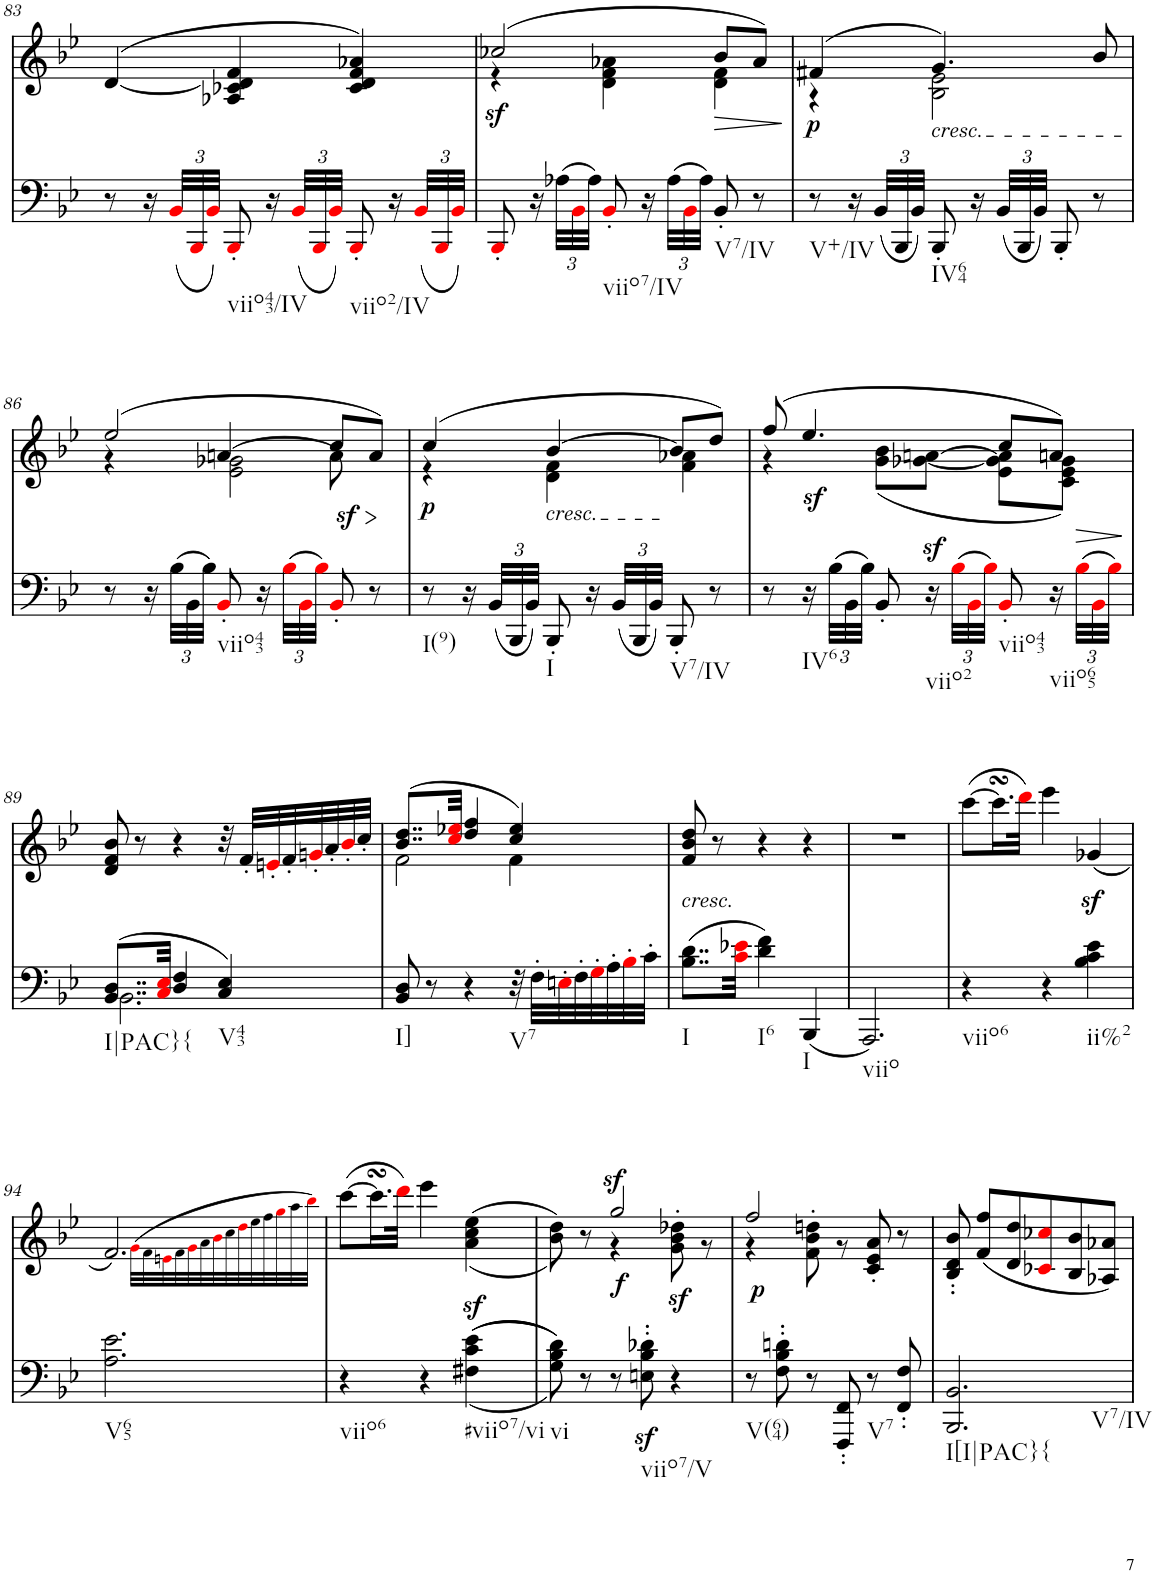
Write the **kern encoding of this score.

**kern	**dynam	**kern	**text	**dynam
*part2	*part2	*part1	*part1	*part1
*staff2	*staff2	*staff1	*staff1	*staff1
*I"Piano	*	*I"Piano	*	*
*I'Pno	*	*I'Pno	*	*
!!LO:PB:g=z
*clefF4	*	*clefG2	*	*
*k[b-e-]	*	*k[b-e-]	*	*
*B-:	*	*B-:	*	*
*M3/4	*	*M3/4	*	*
=83	=83	=83	=83	=83
8r	.	(>[4d/	.	.
16r	.	.	.	.
*Xbrackettup	*	*	*	*
(48BB-i/LLL	.	.	.	.
48BBB-i/	.	.	.	.
48BB-i/JJJ)	.	.	.	.
!LO:TX:b:t=viio43/IV	!	!	!	!
8BBB-'i/	.	4A-X/ 4c-X/ 4d/] 4f/	.	.
16r	.	.	.	.
(48BB-i/LLL	.	.	.	.
48BBB-i/	.	.	.	.
48BB-i/JJJ)	.	.	.	.
!LO:TX:b:t=viio2/IV	!	!	!	!
8BBB-'i/	.	4c-/ 4d/ 4f/ 4a-X/)	.	.
16r	.	.	.	.
(48BB-i/LLL	.	.	.	.
48BBB-i/	.	.	.	.
48BB-i/JJJ)	.	.	.	.
=84	=84	=84	=84	=84
*	*	*^	*	*
!	!	!	!	!LO:LY:b	!LO:DY:b
8BBB-'i/	.	(2cc-X/	4r	>	sf
16r	.	.	.	.	.
(48A-X\LLL	.	.	.	.	.
48BB-i\	.	.	.	.	.
48A-\JJJ)	.	.	.	.	.
!LO:TX:b:t=viio7/IV	!	!	!	!	!
8BB-'i/	.	.	4d\ 4f\ 4a-X\	.	.
16r	.	.	.	.	.
(48A-\LLL	.	.	.	.	.
48BB-i\	.	.	.	.	.
48A-\JJJ)	.	.	.	.	.
!LO:TX:b:t=V7/IV	!	!	!	!	!
!	!	!	!	!	!LO:HP:b
8BB-'/	.	8b-/L	4d\ 4f\	.	>
8r	.	8a-/J)	.	.	.
*	*	*v	*v	*	*
.	.	.	.	]
=85	=85	=85	=85	=85
*	*	*^	*	*
!LO:TX:b:t=V+/IV	!	!	!	!	!
!	!	!	!	!LO:LY:a	!LO:DY:b
8r	.	(4f#X/	4r	p	p
16r	.	.	.	.	.
(48BB-/LLL	.	.	.	.	.
48BBB-/	.	.	.	.	.
48BB-/JJJ)	.	.	.	.	.
!	!	!LO:TX:b:i:t=cresc.	!	!	!
!LO:TX:b:t=IV64	!	!	!	!	!
8BBB-'/	.	4.g/)	2B-\ 2e-\	.	.
16r	.	.	.	.	.
(48BB-/LLL	.	.	.	.	.
48BBB-/	.	.	.	.	.
48BB-/JJJ)	.	.	.	.	.
8BBB-'/	.	.	.	.	.
8r	.	8b-/	.	.	.
!!LO:LB:g=z
=86	=86	=86	=86	=86	=86
*	*	*	*^	*	*
8r	.	(2ee-/	4r	4ryy	.	.
16r	.	.	.	.	.	.
(48B-\LLL	.	.	.	.	.	.
48BB-\	.	.	.	.	.	.
48B-\JJJ)	.	.	.	.	.	.
!LO:TX:b:t=viio43	!	!	!	!	!	!
!	!	!	!	!	!LO:LY:b	!
8BB-'i/	.	.	[4an/	2e-\ 2g-X\	>	.
16r	.	.	.	.	.	.
(48B-i\LLL	.	.	.	.	.	.
48BB-i\	.	.	.	.	.	.
48B-i\JJJ)	.	.	.	.	.	.
!	!	!	!	!	!	!LO:HP:b
!	!	!	!	!	!	!LO:DY:n=1:b
8BB-'i/	.	8cc/L	8a\]	.	.	> sf
8r	.	8a/J)	8ryy	.	.	]
*	*	*	*v	*v	*	*
=87	=87	=87	=87	=87	=87
!LO:TX:b:t=I(9)	!	!	!	!	!
!	!	!	!	!LO:LY:b	!LO:DY:b
8r	.	(4cc/	4r	p	p
16r	.	.	.	.	.
(48BB-/LLL	.	.	.	.	.
48BBB-/	.	.	.	.	.
48BB-/JJJ)	.	.	.	.	.
!	!	!LO:TX:b:i:t=cresc.	!	!	!
!LO:TX:b:t=I	!	!	!	!	!
8BBB-'/	.	[4b-/	4d\ 4f\	.	.
16r	.	.	.	.	.
(48BB-/LLL	.	.	.	.	.
48BBB-/	.	.	.	.	.
48BB-/JJJ)	.	.	.	.	.
!LO:TX:b:t=V7/IV	!	!	!	!	!
8BBB-'/	.	8b-/L]	4f\ 4a-X\	.	.
8r	.	8dd/J)	.	.	.
=88	=88	=88	=88	=88	=88
8r	.	(8ff/	4r	.	.
!LO:TX:b:t=IV6	!	!	!	!	!
!	!	!	!	!	!LO:DY:b
16r	.	4.ee-/	.	.	sf
(48B-\LLL	.	.	.	.	.
48BB-\	.	.	.	.	.
48B-\JJJ)	.	.	.	.	.
8BB-'/	.	.	(8g\ 8b-\L	.	.
!LO:TX:b:t=viio2	!	!	!	!	!
!	!LO:DY:a	!	!	!	!
16r	sf	.	[8g-X\ [>8an\J	.	.
(48B-i\LLL	.	.	.	.	.
48BB-i\	.	.	.	.	.
48B-i\JJJ)	.	.	.	.	.
!LO:TX:b:t=viio43	!	!	!	!	!
8BB-'i/	.	8cc/L	8e-\ 8g-\] 8a\]L	.	.
!LO:TX:b:t=viio65	!	!	!	!	!
16r	.	8an/J)	8c\ 8e-\ 8g-\J)	.	.
!	!LO:HP:b	!	!	!	!
(48B-i\LLL	>	.	.	.	.
48BB-i\	.	.	.	.	.
48B-i\JJJ)	.	.	.	.	.
*	*	*v	*v	*	*
.	]	.	.	.
!!LO:LB:g=z
=89	=89	=89	=89	=89
*^	*	*	*	*
!LO:TX:b:t=I|PAC}{	!	!	!	!	!
(8..BB-/ 8..D/L	2.BB-\	.	8d/ 8f/ 8b-/	.	.
.	.	.	8r	.	.
32Ci/ 32E-i/Jkk	.	.	.	.	.
4D/ 4F/	.	.	4r	.	.
!LO:TX:b:t=V43	!	!	!	!	!
4C/ 4E-/)	.	.	32r	.	.
.	.	.	32f'/LLL	.	.
.	.	.	32en'i/	.	.
.	.	.	32f'/	.	.
.	.	.	32gn'i/	.	.
.	.	.	32a'/	.	.
.	.	.	32b-'i/	.	.
.	.	.	32cc'/JJJ	.	.
*v	*v	*	*	*	*
=90	=90	=90	=90	=90
*	*	*^	*	*
!LO:TX:b:t=I]	!	!	!	!	!
8BB-/ 8D/	.	(8..b-/ 8..dd/L	2f\	.	.
8r	.	.	.	.	.
.	.	32cci/ 32ee-Xi/Jkk	.	.	.
4r	.	4dd/ 4ff/	.	.	.
!LO:TX:b:t=V7	!	!	!	!	!
32r	.	4cc/ 4ee-/)	4f\	.	.
32F'\LLL	.	.	.	.	.
32En'i\	.	.	.	.	.
32F'\	.	.	.	.	.
32G'i\	.	.	.	.	.
32A'\	.	.	.	.	.
32B-'i\	.	.	.	.	.
32c'\JJJ	.	.	.	.	.
*	*	*v	*v	*	*
=91	=91	=91	=91	=91
!	!	!LO:TX:b:i:t=cresc.	!	!
!LO:TX:b:t=I	!	!	!	!
(8..B-\ 8..d\L	.	8f/ 8b-/ 8dd/	.	.
.	.	8r	.	.
32ci\ 32e-Xi\Jkk	.	.	.	.
!LO:TX:b:t=I6	!	!	!	!
4d\ 4f\)	.	4r	.	.
!LO:TX:b:t=I	!	!	!	!
(4BBB-/	.	4r	.	.
=92	=92	=92	=92	=92
!LO:TX:b:t=viio	!	!	!	!
2.AAA/)	.	2.r	.	.
=93	=93	=93	=93	=93
!LO:TX:b:t=viio6	!	!	!	!
4r	.	([8ccc\L	.	.
.	.	16.cccsSSS\L]	.	.
.	.	32dddi\JJk)	.	.
4r	.	4eee-\	.	.
!LO:TX:b:t=ii%2	!	!	!	!
4B-\ 4c\ 4e-\	.	(4g-Xz</	.	.
!!LO:LB:g=z
=94	=94	=94	=94	=94
!LO:TX:b:t=V65	!	!	!	!
2.A\ 2.e-\	.	2.f/)	.	.
.	.	(32qgi\LLL	.	.
.	.	32qf\	.	.
.	.	32qeni\	.	.
.	.	32qf\	.	.
.	.	32qgi\	.	.
.	.	32qa\	.	.
.	.	32qb-i\	.	.
.	.	32qcc\	.	.
.	.	32qddi\	.	.
.	.	32qee-\	.	.
.	.	32qff\	.	.
.	.	32qggi\	.	.
.	.	32qaa\	.	.
.	.	32qbb-i\JJJ)	.	.
=95	=95	=95	=95	=95
!LO:TX:b:t=viio6	!	!	!	!
4r	.	([8ccc\L	.	.
.	.	16.cccsSSS\L]	.	.
.	.	32dddi\JJk)	.	.
4r	.	4eee-\	.	.
!LO:TX:b:t=#viio7/vi	!	!	!	!
((<(4F#X\ 4c\ 4e-\	.	(<(4a\z< 4cc\z< 4ee-\z<	.	.
=96	=96	=96	=96	=96
*	*	*^	*	*
!LO:TX:b:t=vi	!	!	!	!	!
8G\ 8B-\ 8d\)))	.	8b-\ 8dd\))	4ryy	.	.
8r	.	8r	.	.	.
!	!	!	!	!	!LO:DY:a
!	!	!	!	!	!LO:DY:n=1:b
8r	.	2gg/	4r	.	sf f
!LO:TX:b:t=viio7/V	!	!	!	!	!
8En\z<' 8B-\z<' 8d-X\z<'	.	.	.	.	.
!	!	!	!	!	!LO:DY:n=2:b
4r	.	.	8g\'> 8b-\'> 8dd-X\'>	.	sf
.	.	.	8r	.	.
=97	=97	=97	=97	=97	=97
!LO:TX:b:t=V(64)	!	!	!	!	!
!	!	!	!	!LO:LY:b	!LO:DY:b
8r	.	2ff/	4r	p	p
8F\' 8B-\' 8dn\'	.	.	.	.	.
8r	.	.	8f\'> 8b-\'> 8ddn\'>	.	.
8FFF/' 8FF/'	.	.	8r	.	.
!LO:TX:b:t=V7	!	!	!	!	!
8r	.	8c/'< 8e-/'< 8a/'<	4ryy	.	.
8FF/' 8F/'	.	8r	.	.	.
*	*	*v	*v	*	*
=98	=98	=98	=98	=98
!LO:TX:b:t=I[I|PAC}{	!	!	!	!
!LO:TX:b:t=V7/IV	!	!	!	!
2.BBB-/ 2.BB-/	.	8B-/' 8d/' 8b-/'	.	.
.	.	(8f/ 8ff/L	.	.
.	.	8d/ 8dd/	.	.
.	.	8c-Xi/ 8cc-Xi/	.	.
.	.	8B-/ 8b-/	.	.
.	.	8A-X/ 8a-X/J)	.	.
=	=	=	=	=
*-	*-	*-	*-	*-
